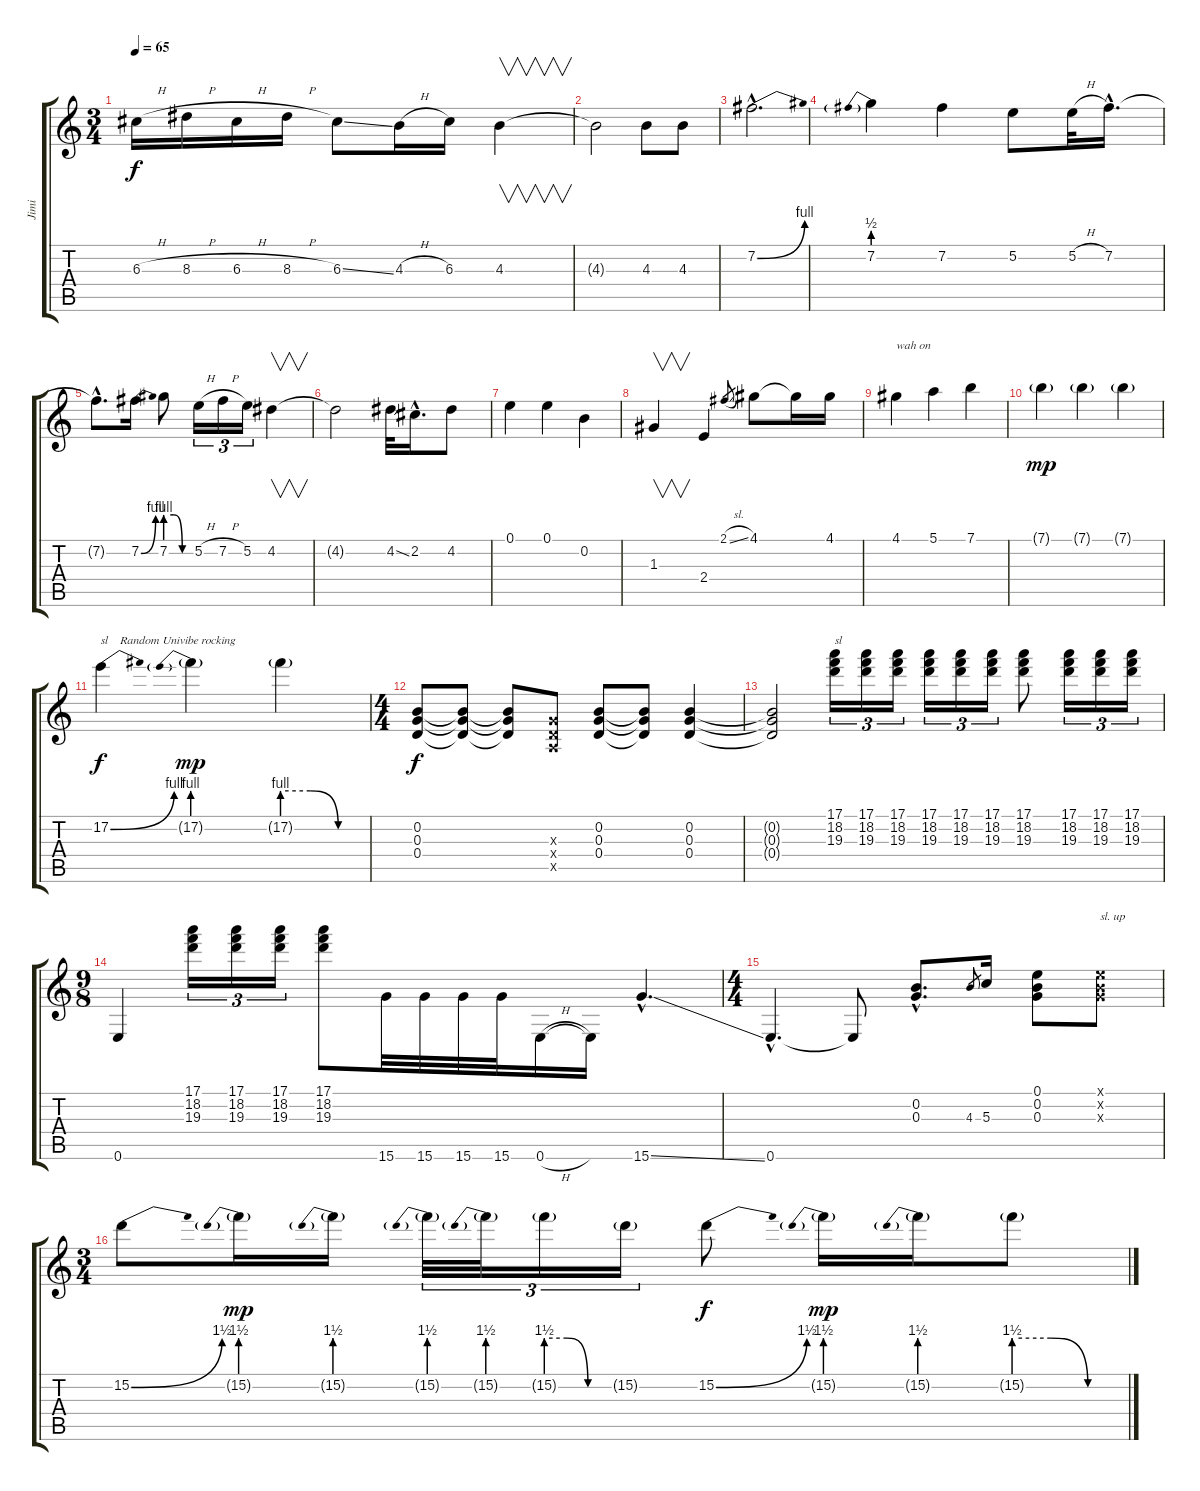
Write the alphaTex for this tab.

\track ("Jimi" "Jimi") {instrument overdrivenguitar}
\staff {score tabs}
\tuning (E4 B3 G3 D3 A2 E2) {hide}
\ts (3 4)
\tempo 65
\clef g2
\ks c
6.3{h}.16{dy f} 8.3{h}.16 6.3{h}.16 8.3{h}.16 6.3{ss}.8 4.3{h}.16 6.3.16 4.3.4{v} |
4.3{t}.2 4.3.8 4.3.8 |
7.2{be (bend 0 0 60 4) hac}.2{d} |
7.2{be (prebend 0 2 60 2)}.4 7.2.4 5.2.8 5.2{h}.32 7.2{hac}.16{d} |
7.2{hac t}.8{d} 7.2{be (bend 0 0 60 4)}.16 7.2{be (custom 0 4 20 4 40 0 60 0)}.8 5.2{h}.16{tu (3 2)} 7.2{h}.16{tu (3 2)} 5.2.16{tu (3 2)} 4.2.4{v} |
4.2{t}.2 4.2{ss}.32 2.2{hac}.16{d} 4.2.8 |
0.1.4 0.1.4 0.2.4 |
1.3.4{v} 2.4.4 2.1{sl}.8{gr} 4.1.8 4.1{t}.16 4.1.16 |
4.1.4{txt "wah on"} 5.1.4 7.1.4 |
7.1{g}.4{dy mp} 7.1{g}.4 7.1{g}.4 |
17.2{be (bend 0 0 60 4)}.4{txt "sl    Random Univibe rocking" dy f} 17.2{be (prebend 0 4 60 4) g}.4{dy mp} 17.2{be (custom 0 4 20 4 40 0 60 0) g}.4 |
\ts (4 4)
(0.2 0.3 0.4).8{dy f} (0.2{t} 0.3{t} 0.4{t}).8 (0.2{t} 0.3{t} 0.4{t}).8 (0.3{x} 0.4{x} 0.5{x}).8 (0.2 0.3 0.4).8 (0.2{t} 0.3{t} 0.4{t}).8 (0.2 0.3 0.4).4 |
(0.2{t} 0.3{t} 0.4{t}).2 (17.1 18.2 19.3).16{tu (3 2) txt "sl"} (17.1 18.2 19.3).16{tu (3 2)} (17.1 18.2 19.3).16{tu (3 2)} (17.1 18.2 19.3).16{tu (3 2)} (17.1 18.2 19.3).16{tu (3 2)} (17.1 18.2 19.3).16{tu (3 2)} (17.1 18.2 19.3).8 (17.1 18.2 19.3).16{tu (3 2)} (17.1 18.2 19.3).16{tu (3 2)} (17.1 18.2 19.3).16{tu (3 2)} |
\ts (9 8)
0.6.4 (17.1 18.2 19.3).16{tu (3 2)} (17.1 18.2 19.3).16{tu (3 2)} (17.1 18.2 19.3).16{tu (3 2)} (17.1 18.2 19.3).8 15.6.32 15.6.32 15.6.32 15.6.32 0.6{h}.16 0.6{t}.16 15.6{ss hac}.4{d} |
\ts (4 4)
0.6{hac}.4{d} 0.6{t}.8 (0.2{hac} 0.3{hac}).8{d} 4.3.8{gr} 5.3.16 (0.1 0.2 0.3).8 (0.1{x} 0.2{x} 0.3{x}).8{txt "sl. up"} |
\ts (3 4)
15.2{be (bend 0 0 60 6)}.8 15.2{be (prebend 0 6 60 6) g}.16{dy mp} 15.2{be (prebend 0 6 60 6) g}.16 15.2{be (prebend 0 6 60 6) g}.32{tu (3 2)} 15.2{be (prebend 0 6 60 6) g}.32{tu (3 2)} 15.2{be (custom 0 6 20 6 40 0 60 0) g}.16{tu (3 2)} 15.2{g}.16{tu (3 2)} 15.2{be (bend 0 0 60 6)}.8{dy f} 15.2{be (prebend 0 6 60 6) g}.16{dy mp} 15.2{be (prebend 0 6 60 6) g}.16 15.2{be (custom 0 6 20 6 40 0 60 0) g}.8
